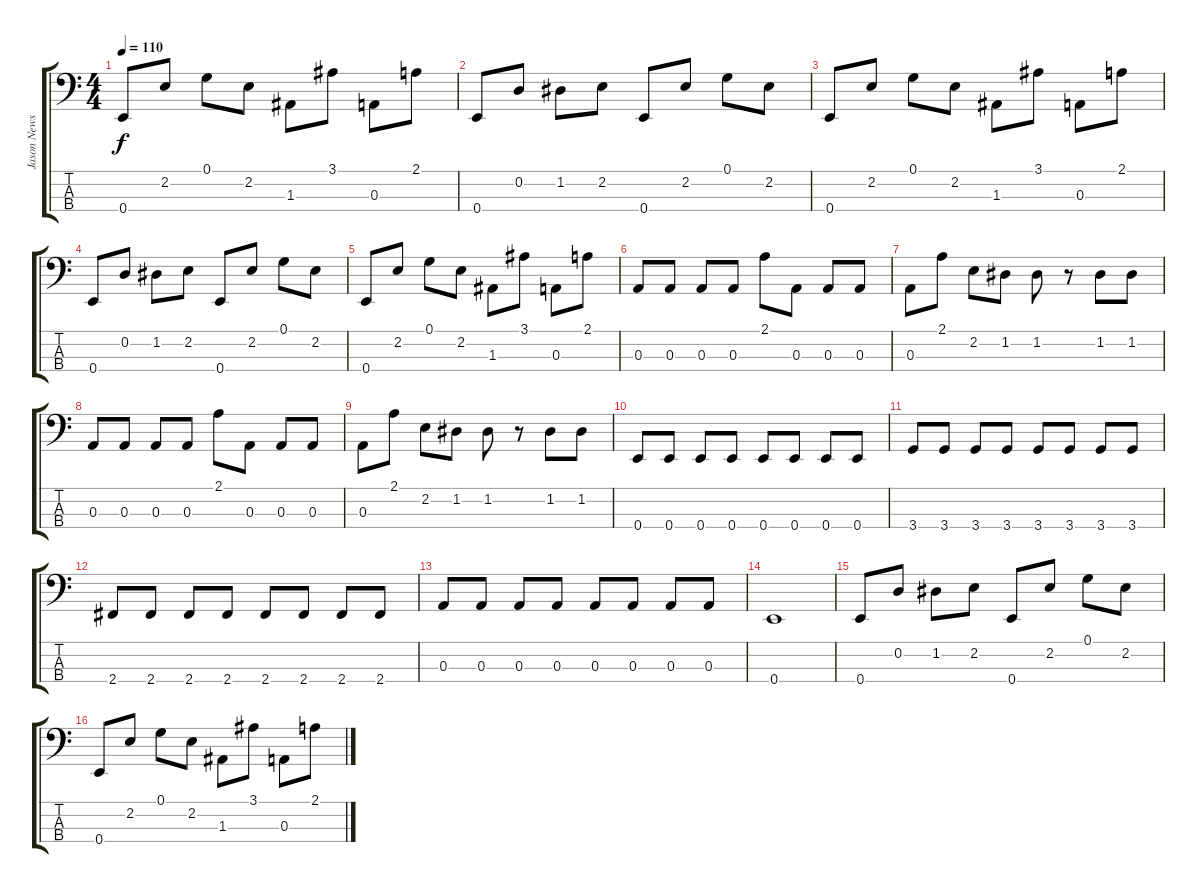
\track ("Jason Newstead" "Jason News") {instrument electricbasspick}
\staff {score tabs}
\tuning (G2 D2 A1 E1) {hide}
\ts (4 4)
\tempo 110
\clef f4
\ks c
0.4.8{dy f} 2.2.8 0.1.8 2.2.8 1.3.8 3.1.8 0.3.8 2.1.8 |
0.4.8 0.2.8 1.2.8 2.2.8 0.4.8 2.2.8 0.1.8 2.2.8 |
0.4.8 2.2.8 0.1.8 2.2.8 1.3.8 3.1.8 0.3.8 2.1.8 |
0.4.8 0.2.8 1.2.8 2.2.8 0.4.8 2.2.8 0.1.8 2.2.8 |
0.4.8 2.2.8 0.1.8 2.2.8 1.3.8 3.1.8 0.3.8 2.1.8 |
0.3.8 0.3.8 0.3.8 0.3.8 2.1.8 0.3.8 0.3.8 0.3.8 |
0.3.8 2.1.8 2.2.8 1.2.8 1.2.8 r.8 1.2.8 1.2.8 |
0.3.8 0.3.8 0.3.8 0.3.8 2.1.8 0.3.8 0.3.8 0.3.8 |
0.3.8 2.1.8 2.2.8 1.2.8 1.2.8 r.8 1.2.8 1.2.8 |
0.4.8 0.4.8 0.4.8 0.4.8 0.4.8 0.4.8 0.4.8 0.4.8 |
3.4.8 3.4.8 3.4.8 3.4.8 3.4.8 3.4.8 3.4.8 3.4.8 |
2.4.8 2.4.8 2.4.8 2.4.8 2.4.8 2.4.8 2.4.8 2.4.8 |
0.3.8 0.3.8 0.3.8 0.3.8 0.3.8 0.3.8 0.3.8 0.3.8 |
0.4.1 |
0.4.8 0.2.8 1.2.8 2.2.8 0.4.8 2.2.8 0.1.8 2.2.8 |
0.4.8 2.2.8 0.1.8 2.2.8 1.3.8 3.1.8 0.3.8 2.1.8
